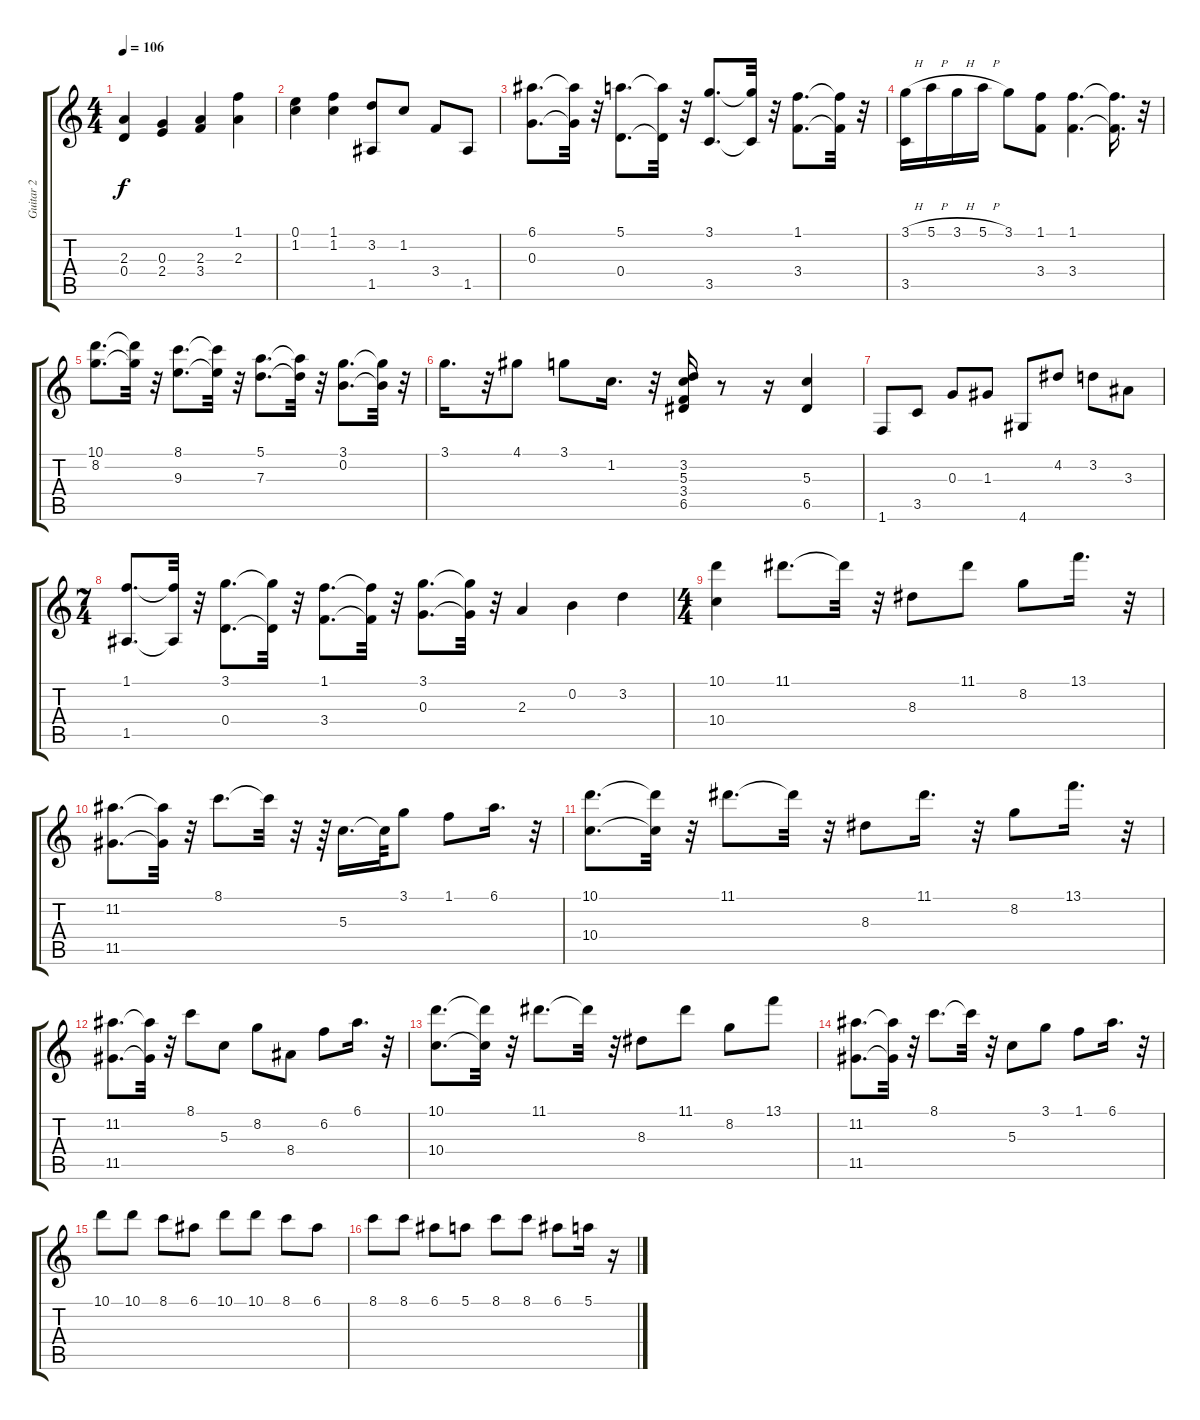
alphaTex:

\track ("Guitar 2" "Guitar 2") {instrument acousticguitarnylon}
\staff {score tabs}
\tuning (E4 B3 G3 D3 A2 E2) {hide}
\ts (4 4)
\tempo 106
\clef g2
\ks c
(2.3 0.4).4{dy f} (0.3 2.4).4 (2.3 3.4).4 (1.1 2.3).4 |
(0.1 1.2).4 (1.1 1.2).4 (3.2 1.5).8 1.2.8 3.4.8 1.5.8 |
(6.1 0.3).8{d} (6.1{t} 0.3{t}).32 r.32 (5.1 0.4).8{d} (5.1{t} 0.4{t}).32 r.32 (3.1 3.5).8{d} (3.1{t} 3.5{t}).32 r.32 (1.1 3.4).8{d} (1.1{t} 3.4{t}).32 r.32 |
(3.1{h} 3.5).16 5.1{h}.16 3.1{h}.16 5.1{h}.16 3.1.8 (1.1 3.4).8 (1.1 3.4).4{d} (1.1{t} 3.4{t}).16{d} r.32 |
(10.1 8.2).8{d} (10.1{t} 8.2{t}).32 r.32 (8.1 9.3).8{d} (8.1{t} 9.3{t}).32 r.32 (5.1 7.3).8{d} (5.1{t} 7.3{t}).32 r.32 (3.1 0.2).8{d} (3.1{t} 0.2{t}).32 r.32 |
3.1.16{d} r.32 4.1.8 3.1.8 1.2.16{d} r.32 (3.2 5.3 3.4 6.5).16 r.8 r.16 (5.3 6.5).4 |
1.6.8 3.5.8 0.3.8 1.3.8 4.6.8 4.2.8 3.2.8 3.3.8 |
\ts (7 4)
(1.1 1.5).8{d} (1.1{t} 1.5{t}).32 r.32 (3.1 0.4).8{d} (3.1{t} 0.4{t}).32 r.32 (1.1 3.4).8{d} (1.1{t} 3.4{t}).32 r.32 (3.1 0.3).8{d} (3.1{t} 0.3{t}).32 r.32 2.3.4 0.2.4 3.2.4 |
\ts (4 4)
(10.1 10.4).4 11.1.8{d} 11.1{t}.32 r.32 8.3.8 11.1.8 8.2.8 13.1.16{d} r.32 |
(11.2 11.5).8{d} (11.2{t} 11.5{t}).32 r.32 8.1.8{d} 8.1{t}.32 r.32 r.64 5.3.16{d} 5.3{t}.64 3.1.8 1.1.8 6.1.16{d} r.32 |
(10.1 10.4).8{d} (10.1{t} 10.4{t}).32 r.32 11.1.8{d} 11.1{t}.32 r.32 8.3.8 11.1.16{d} r.32 8.2.8 13.1.16{d} r.32 |
(11.2 11.5).8{d} (11.2{t} 11.5{t}).32 r.32 8.1.8 5.3.8 8.2.8 8.4.8 6.2.8 6.1.16{d} r.32 |
(10.1 10.4).8{d} (10.1{t} 10.4{t}).32 r.32 11.1.8{d} 11.1{t}.32 r.32 8.3.8 11.1.8 8.2.8 13.1.8 |
(11.2 11.5).8{d} (11.2{t} 11.5{t}).32 r.32 8.1.8{d} 8.1{t}.32 r.32 5.3.8 3.1.8 1.1.8 6.1.16{d} r.32 |
10.1.8 10.1.8 8.1.8 6.1.8 10.1.8 10.1.8 8.1.8 6.1.8 |
8.1.8 8.1.8 6.1.8 5.1.8 8.1.8 8.1.8 6.1.8 5.1.16 r.16
